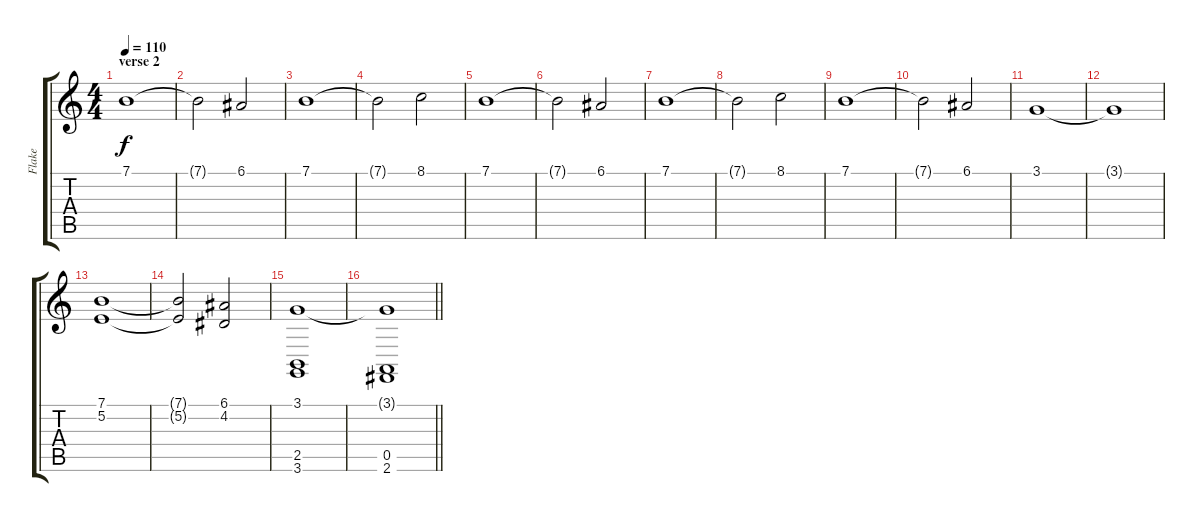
\track ("Flake" "Flake") {instrument stringensemble2}
\staff {score tabs}
\tuning (E4 B3 G3 D3 A2 E2) {hide}
\ts (4 4)
\section ("" "verse 2")
\tempo 110
\clef g2
\ks c
7.1.1{dy f} |
7.1{t}.2 6.1.2 |
7.1.1 |
7.1{t}.2 8.1.2 |
7.1.1 |
7.1{t}.2 6.1.2 |
7.1.1 |
7.1{t}.2 8.1.2 |
7.1.1 |
7.1{t}.2 6.1.2 |
3.1.1 |
3.1{t}.1 |
(7.1 5.2).1 |
(7.1{t} 5.2{t}).2 (6.1 4.2).2 |
(3.1 2.5 3.6).1 |
\barLineRight lightlight
(3.1{t} 0.5 2.6).1
